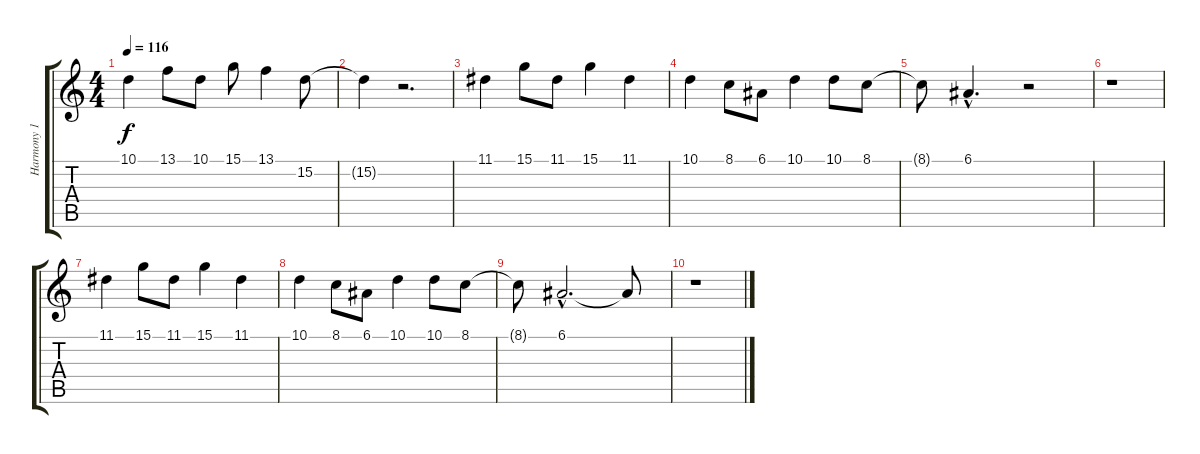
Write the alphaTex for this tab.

\track ("Harmony 1 Vocal John" "Harmony 1 ") {instrument clarinet}
\staff {score tabs}
\tuning (E4 B3 G3 D3 A2 E2) {hide}
\ts (4 4)
\tempo 116
\clef g2
\ks c
10.1.4{dy f} 13.1.8 10.1.8 15.1.8 13.1.4 15.2.8 |
15.2{t}.4 r.2{d} |
11.1.4 15.1.8 11.1.8 15.1.4 11.1.4 |
10.1.4 8.1.8 6.1.8 10.1.4 10.1.8 8.1.8 |
8.1{t}.8 6.1{hac}.4{d} r.2 |
r.1 |
11.1.4 15.1.8 11.1.8 15.1.4 11.1.4 |
10.1.4 8.1.8 6.1.8 10.1.4 10.1.8 8.1.8 |
8.1{t}.8 6.1{hac}.2{d} 6.1{t}.8 |
r.1
